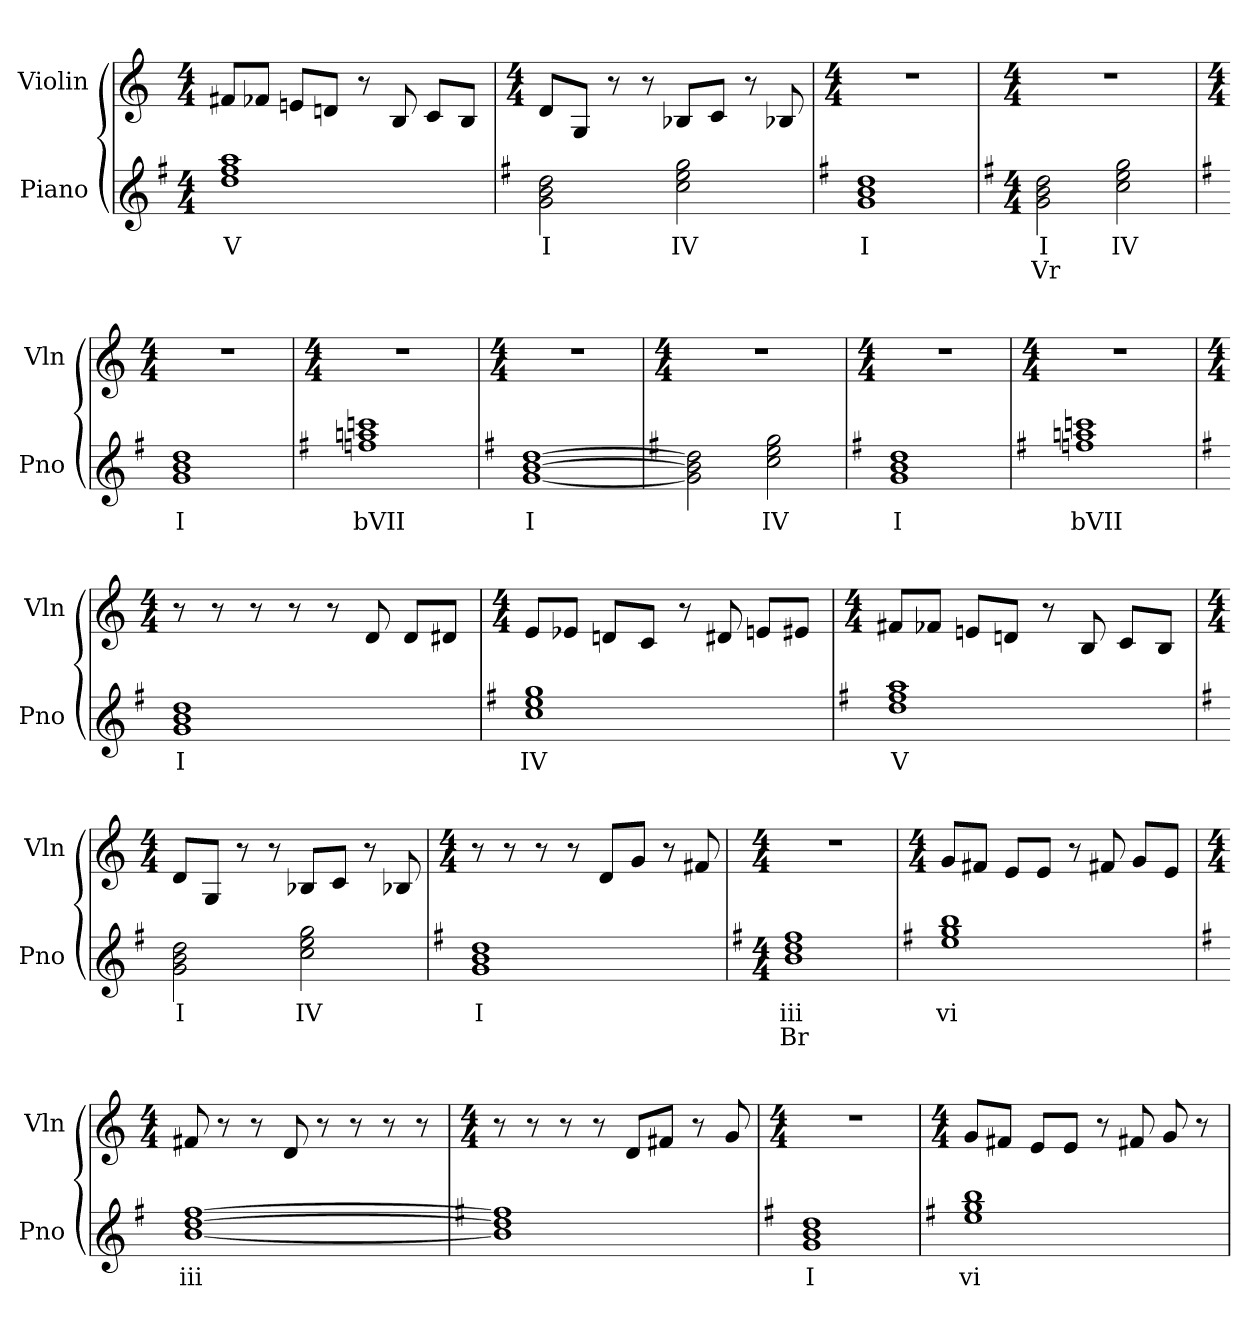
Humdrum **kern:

**kern	**text	**text	**kern
*part2	*part2	*part2	*part1
*staff2	*staff2	*staff2	*staff1
*I"Piano	*	*	*I"Violin
*I'Pno	*	*	*I'Vln
*k[f#]	*	*	*
*G:	*	*	*
*M4/4	*	*	*M4/4
=	=	=	=
1dd 1ff# 1aa	V	.	8f#XL
.	.	.	8f-XJ
.	.	.	8enL
.	.	.	8dnJ
.	.	.	8r
.	.	.	8B
.	.	.	8cL
.	.	.	8BJ
=	=	=	=
*k[f#]	*	*	*
*G:	*	*	*
*	*	*	*M4/4
2g 2b 2dd	I	.	8dL
.	.	.	8GJ
.	.	.	8r
.	.	.	8r
2cc 2ee 2gg	IV	.	8B-XL
.	.	.	8cJ
.	.	.	8r
.	.	.	8B-X
=	=	=	=
*k[f#]	*	*	*
*G:	*	*	*
*	*	*	*M4/4
1g 1b 1dd	I	.	1r
=	=	=	=
*k[f#]	*	*	*
*G:	*	*	*
*M4/4	*	*	*M4/4
2g 2b 2dd	I	Vr	1r
2cc 2ee 2gg	IV	.	.
=	=	=	=
*k[f#]	*	*	*
*G:	*	*	*
*	*	*	*M4/4
1g 1b 1dd	I	.	1r
=	=	=	=
*k[f#]	*	*	*
*G:	*	*	*
*	*	*	*M4/4
1ffn 1aan 1cccn	bVII	.	1r
=	=	=	=
*k[f#]	*	*	*
*G:	*	*	*
*	*	*	*M4/4
[1g [1b [1dd	I	.	1r
=	=	=	=
*k[f#]	*	*	*
*G:	*	*	*
*	*	*	*M4/4
2g] 2b] 2dd]	.	.	1r
2cc 2ee 2gg	IV	.	.
=	=	=	=
*k[f#]	*	*	*
*G:	*	*	*
*	*	*	*M4/4
1g 1b 1dd	I	.	1r
=	=	=	=
*k[f#]	*	*	*
*G:	*	*	*
*	*	*	*M4/4
1ffn 1aan 1cccn	bVII	.	1r
=	=	=	=
*k[f#]	*	*	*
*G:	*	*	*
*	*	*	*M4/4
1g 1b 1dd	I	.	8r
.	.	.	8r
.	.	.	8r
.	.	.	8r
.	.	.	8r
.	.	.	8d
.	.	.	8dL
.	.	.	8d#XJ
=	=	=	=
*k[f#]	*	*	*
*G:	*	*	*
*	*	*	*M4/4
1cc 1ee 1gg	IV	.	8eL
.	.	.	8e-XJ
.	.	.	8dnL
.	.	.	8cJ
.	.	.	8r
.	.	.	8d#X
.	.	.	8enL
.	.	.	8e#XJ
=	=	=	=
*k[f#]	*	*	*
*G:	*	*	*
*	*	*	*M4/4
1dd 1ff# 1aa	V	.	8f#XL
.	.	.	8f-XJ
.	.	.	8enL
.	.	.	8dnJ
.	.	.	8r
.	.	.	8B
.	.	.	8cL
.	.	.	8BJ
=	=	=	=
*k[f#]	*	*	*
*G:	*	*	*
*	*	*	*M4/4
2g 2b 2dd	I	.	8dL
.	.	.	8GJ
.	.	.	8r
.	.	.	8r
2cc 2ee 2gg	IV	.	8B-XL
.	.	.	8cJ
.	.	.	8r
.	.	.	8B-X
=	=	=	=
*k[f#]	*	*	*
*G:	*	*	*
*	*	*	*M4/4
1g 1b 1dd	I	.	8r
.	.	.	8r
.	.	.	8r
.	.	.	8r
.	.	.	8dL
.	.	.	8gJ
.	.	.	8r
.	.	.	8f#X
=	=	=	=
*k[f#]	*	*	*
*G:	*	*	*
*M4/4	*	*	*M4/4
1b 1dd 1ff#	iii	Br	1r
=	=	=	=
*k[f#]	*	*	*
*G:	*	*	*
*	*	*	*M4/4
1ee 1gg 1bb	vi	.	8gL
.	.	.	8f#XJ
.	.	.	8eL
.	.	.	8eJ
.	.	.	8r
.	.	.	8f#X
.	.	.	8gL
.	.	.	8eJ
=	=	=	=
*k[f#]	*	*	*
*G:	*	*	*
*	*	*	*M4/4
[1b [1dd [1ff#	iii	.	8f#X
.	.	.	8r
.	.	.	8r
.	.	.	8d
.	.	.	8r
.	.	.	8r
.	.	.	8r
.	.	.	8r
=	=	=	=
*k[f#]	*	*	*
*G:	*	*	*
*	*	*	*M4/4
1b] 1dd] 1ff#]	.	.	8r
.	.	.	8r
.	.	.	8r
.	.	.	8r
.	.	.	8dL
.	.	.	8f#XJ
.	.	.	8r
.	.	.	8g
=	=	=	=
*k[f#]	*	*	*
*G:	*	*	*
*	*	*	*M4/4
1g 1b 1dd	I	.	1r
=	=	=	=
*k[f#]	*	*	*
*G:	*	*	*
*	*	*	*M4/4
1ee 1gg 1bb	vi	.	8gL
.	.	.	8f#XJ
.	.	.	8eL
.	.	.	8eJ
.	.	.	8r
.	.	.	8f#X
.	.	.	8g
.	.	.	8r
=	=	=	=
*-	*-	*-	*-
